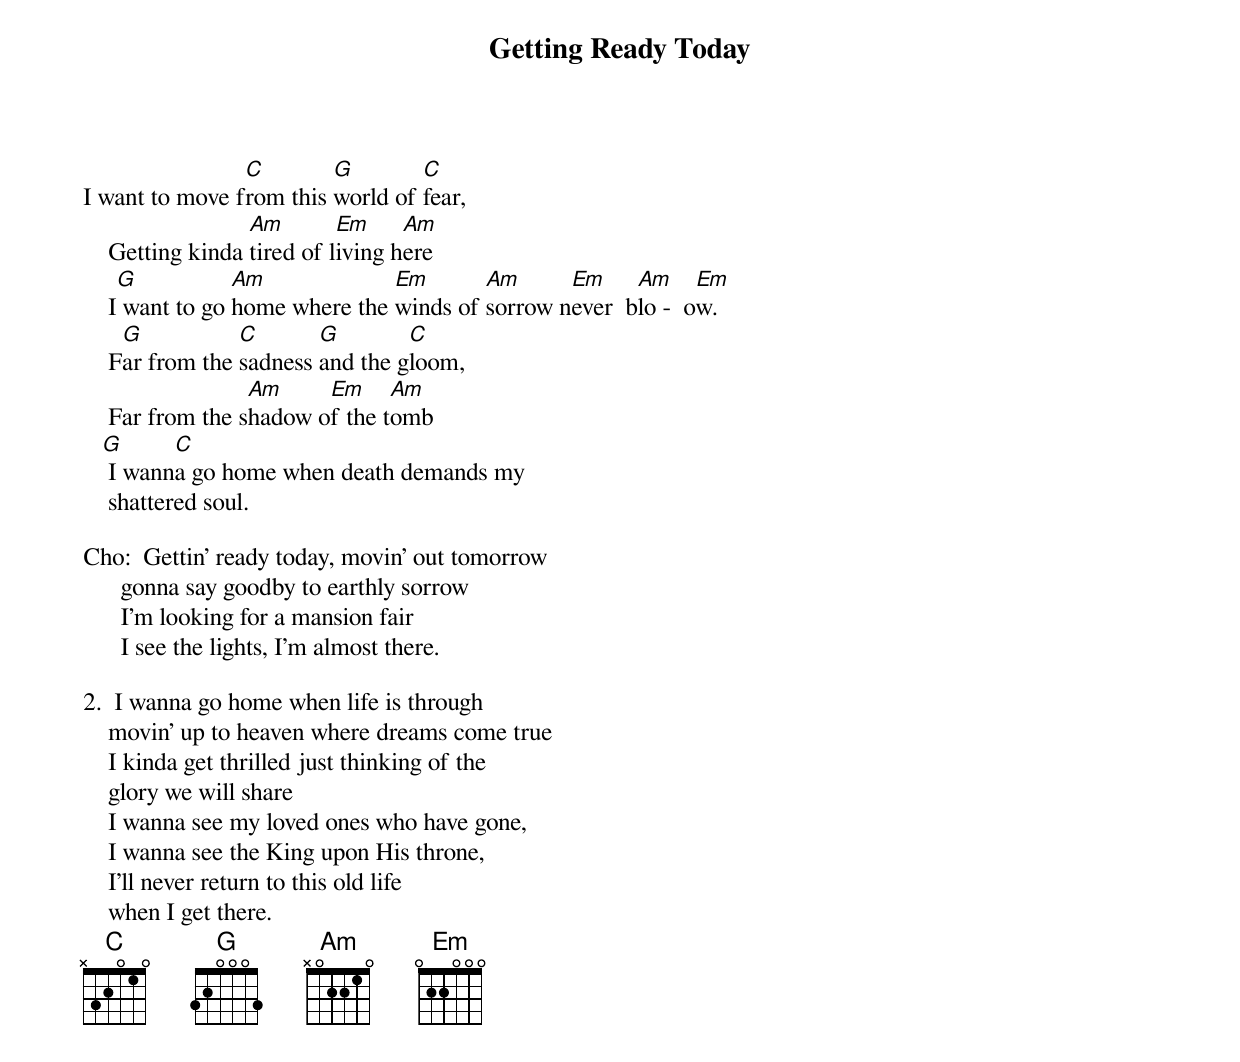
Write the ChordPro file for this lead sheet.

{title: Getting Ready Today}
{subtitle:}
{Verse 1: }
I want to move f[C]rom this [G]world of [C]fear,
    Getting kinda [Am]tired of l[Em]iving h[Am]ere
    I[G] want to go [Am]home where the [Em]winds of [Am]sorrow n[Em]ever  b[Am]lo -  o[Em]w.
    F[G]ar from the [C]sadness [G]and the g[C]loom,
    Far from the s[Am]hadow o[Em]f the t[Am]omb
   [G] I wann[C]a go home when death demands my
    shattered soul.

Cho:  Gettin' ready today, movin' out tomorrow
      gonna say goodby to earthly sorrow
      I'm looking for a mansion fair
      I see the lights, I'm almost there.

2.  I wanna go home when life is through
    movin' up to heaven where dreams come true
    I kinda get thrilled just thinking of the
    glory we will share
    I wanna see my loved ones who have gone,
    I wanna see the King upon His throne,
    I'll never return to this old life
    when I get there.
